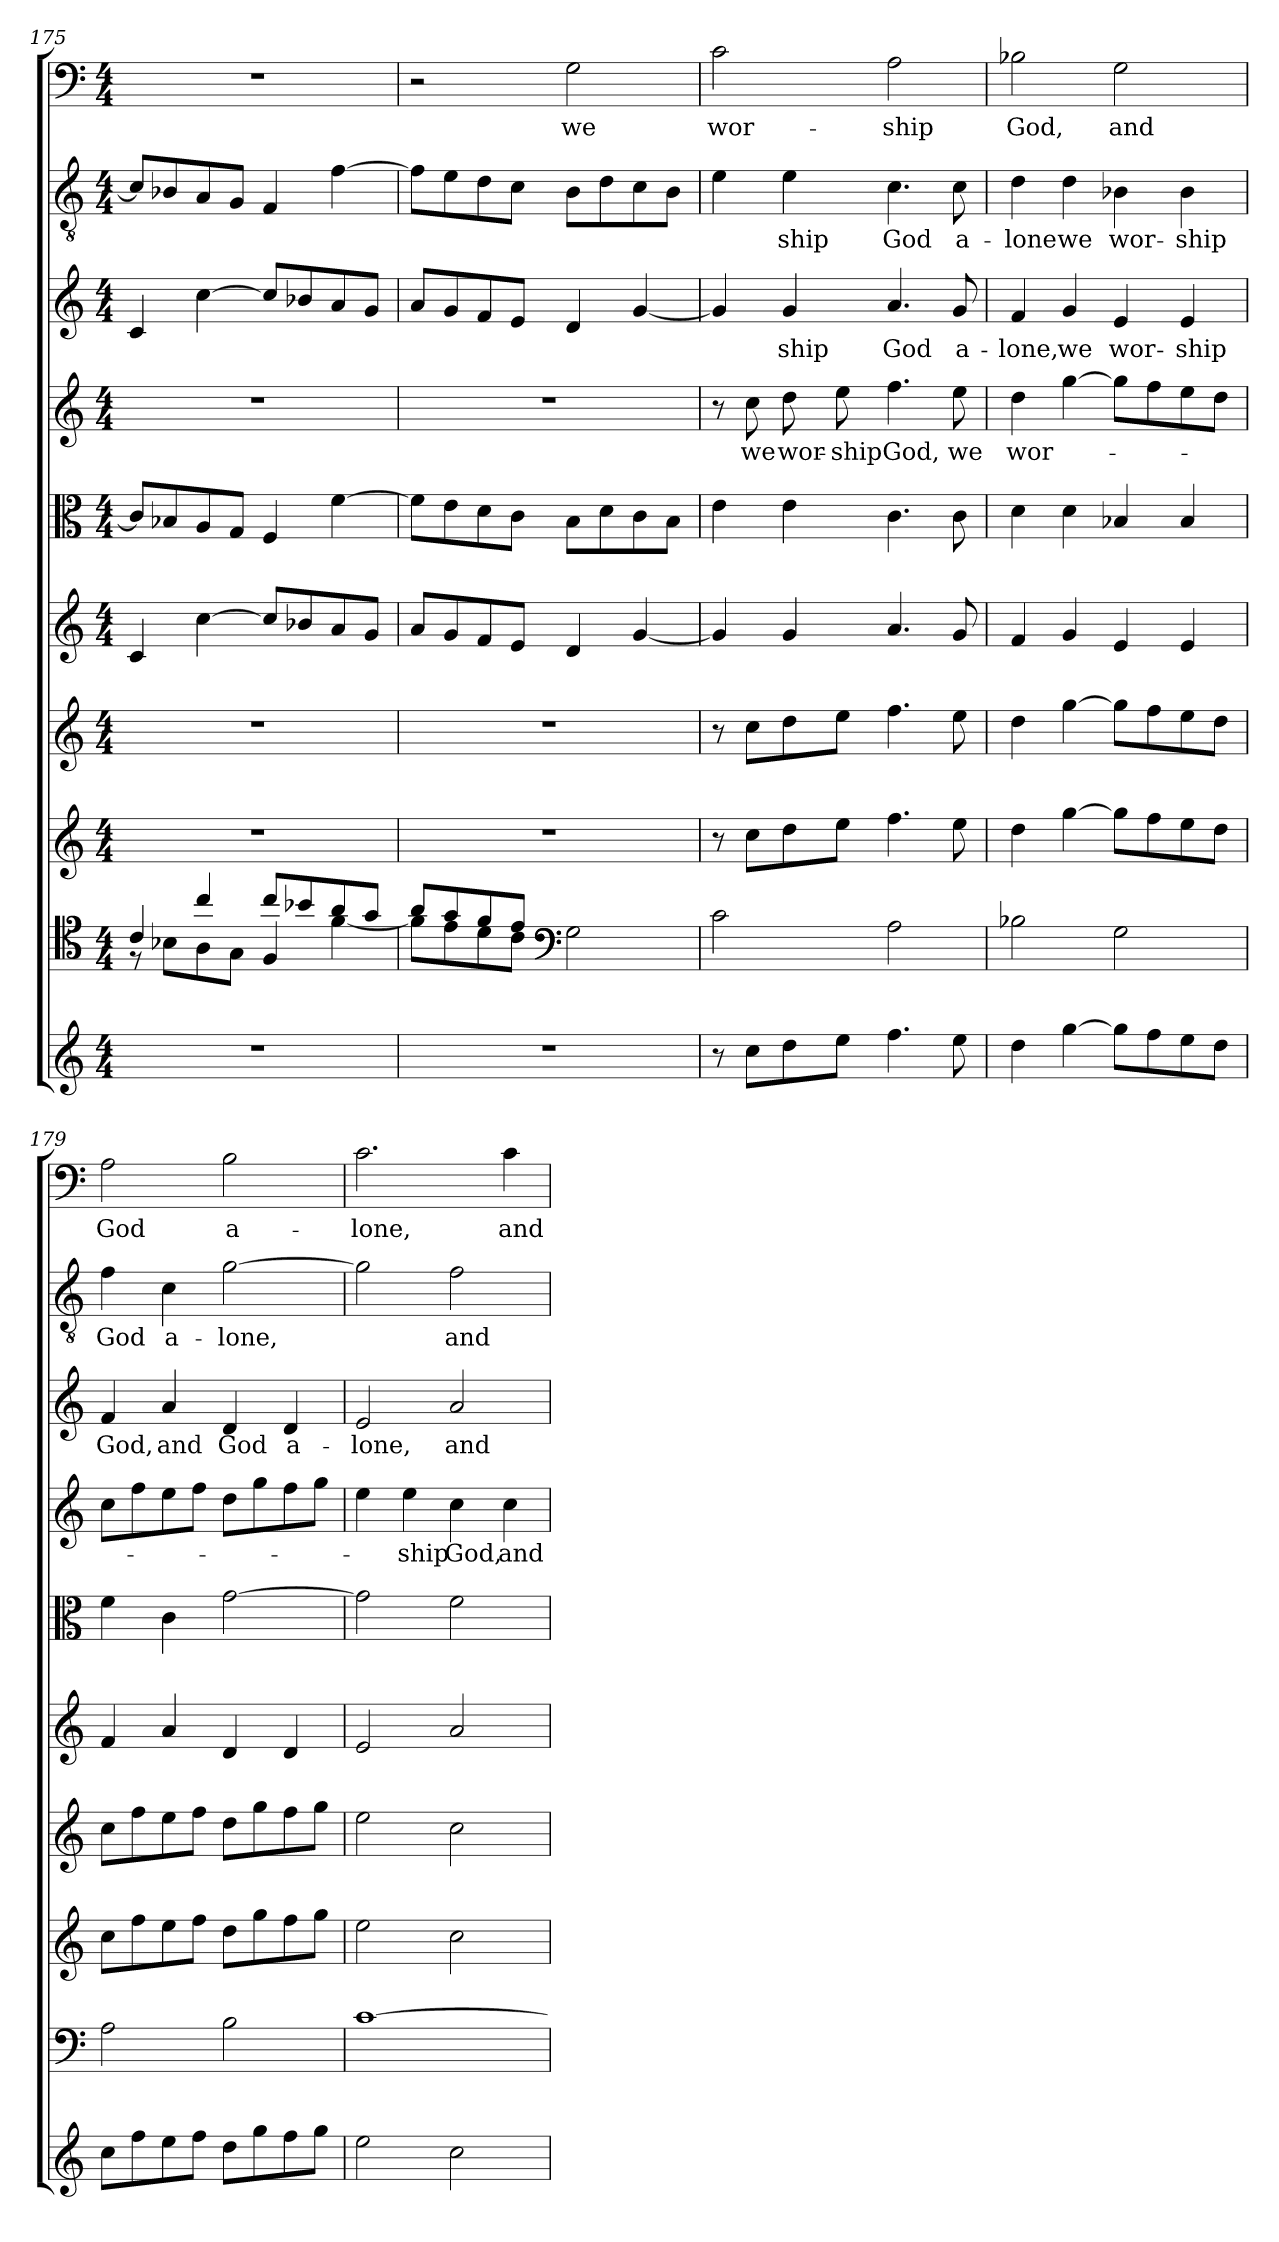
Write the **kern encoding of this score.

**kern	**kern	**kern	**kern	**kern	**kern	**kern	**text	**kern	**text	**kern	**text	**kern	**text
*part10	*part9	*part8	*part7	*part6	*part5	*part4	*part4	*part3	*part3	*part2	*part2	*part1	*part1
*staff10	*staff9	*staff8	*staff7	*staff6	*staff5	*staff4	*staff4	*staff3	*staff3	*staff2	*staff2	*staff1	*staff1
*clefG2	*clefC4	*clefG2	*clefG2	*clefG2	*clefC3	*clefG2	*	*clefG2	*	*clefGv2	*	*clefF4	*
*k[]	*k[]	*k[]	*k[]	*k[]	*k[]	*k[]	*	*k[]	*	*k[]	*	*k[]	*
*C:	*C:	*C:	*C:	*C:	*C:	*C:	*	*C:	*	*C:	*	*C:	*
*M4/4	*M4/4	*M4/4	*M4/4	*M4/4	*M4/4	*M4/4	*	*M4/4	*	*M4/4	*	*M4/4	*
=175	=175	=175	=175	=175	=175	=175	=175	=175	=175	=175	=175	=175	=175
*	*^	*	*	*	*	*	*	*	*	*	*	*	*
1r	4c/	8r	1r	1r	4c/	8c/L]	1r	.	4c/	.	8c/L]	.	1r	.
.	.	8B-X\L	.	.	.	8B-X/	.	.	.	.	8B-X/	.	.	.
.	4cc/	8A\	.	.	[4cc\	8A/	.	.	[4cc\	.	8A/	.	.	.
.	.	8G\J	.	.	.	8G/J	.	.	.	.	8G/J	.	.	.
.	8cc/L	4F/	.	.	8cc/L]	4F/	.	.	8cc/L]	.	4F/	.	.	.
.	8b-X/	.	.	.	8b-X/	.	.	.	8b-X/	.	.	.	.	.
.	8a/	[4f\	.	.	8a/	[4f\	.	.	8a/	.	[4f\	.	.	.
.	8g/J	.	.	.	8g/J	.	.	.	8g/J	.	.	.	.	.
=176	=176	=176	=176	=176	=176	=176	=176	=176	=176	=176	=176	=176	=176	=176
1r	8a/L	8f\L]	1r	1r	8a/L	8f\L]	1r	.	8a/L	.	8f\L]	.	2r	.
.	8g/	8e\	.	.	8g/	8e\	.	.	8g/	.	8e\	.	.	.
.	8f/	8d\	.	.	8f/	8d\	.	.	8f/	.	8d\	.	.	.
.	8e/J	8c\J	.	.	8e/J	8c\J	.	.	8e/J	.	8c\J	.	.	.
*	*clefF4	*	*	*	*	*	*	*	*	*	*	*	*	*
.	2ryy	2G\	.	.	4d/	8B\L	.	.	4d/	.	8B\L	.	2G\	we
.	.	.	.	.	.	8d\	.	.	.	.	8d\	.	.	.
.	.	.	.	.	[4g/	8c\	.	.	[4g/	.	8c\	.	.	.
.	.	.	.	.	.	8B\J	.	.	.	.	8B\J	.	.	.
*	*v	*v	*	*	*	*	*	*	*	*	*	*	*	*
=177	=177	=177	=177	=177	=177	=177	=177	=177	=177	=177	=177	=177	=177
8r	2c\	8r	8r	4g/]	4e\	8r	.	4g/]	.	4e\	.	2c\	wor-
8cc\L	.	8cc\L	8cc\L	.	.	8cc\	we	.	.	.	.	.	.
8dd\	.	8dd\	8dd\	4g/	4e\	8dd\	wor-	4g/	-ship	4e\	-ship	.	.
8ee\J	.	8ee\J	8ee\J	.	.	8ee\	-ship	.	.	.	.	.	.
4.ff\	2A\	4.ff\	4.ff\	4.a/	4.c\	4.ff\	God,	4.a/	God	4.c\	God	2A\	-ship
8ee\	.	8ee\	8ee\	8g/	8c\	8ee\	we	8g/	a-	8c\	a-	.	.
=178	=178	=178	=178	=178	=178	=178	=178	=178	=178	=178	=178	=178	=178
4dd\	2B-X\	4dd\	4dd\	4f/	4d\	4dd\	wor-	4f/	-lone,	4d\	-lone	2B-X\	God,
[4gg\	.	[4gg\	[4gg\	4g/	4d\	[4gg\	.	4g/	we	4d\	we	.	.
8gg\L]	2G\	8gg\L]	8gg\L]	4e/	4B-X/	8gg\L]	.	4e/	wor-	4B-X\	wor-	2G\	and
8ff\	.	8ff\	8ff\	.	.	8ff\	.	.	.	.	.	.	.
8ee\	.	8ee\	8ee\	4e/	4B-/	8ee\	.	4e/	-ship	4B-\	-ship	.	.
8dd\J	.	8dd\J	8dd\J	.	.	8dd\J	.	.	.	.	.	.	.
=179	=179	=179	=179	=179	=179	=179	=179	=179	=179	=179	=179	=179	=179
8cc\L	2A\	8cc\L	8cc\L	4f/	4f\	8cc\L	.	4f/	God,	4f\	God	2A\	God
8ff\	.	8ff\	8ff\	.	.	8ff\	.	.	.	.	.	.	.
8ee\	.	8ee\	8ee\	4a/	4c\	8ee\	.	4a/	and	4c\	a-	.	.
8ff\J	.	8ff\J	8ff\J	.	.	8ff\J	.	.	.	.	.	.	.
8dd\L	2B\	8dd\L	8dd\L	4d/	[2g\	8dd\L	.	4d/	God	[2g\	-lone,	2B\	a-
8gg\	.	8gg\	8gg\	.	.	8gg\	.	.	.	.	.	.	.
8ff\	.	8ff\	8ff\	4d/	.	8ff\	.	4d/	a-	.	.	.	.
8gg\J	.	8gg\J	8gg\J	.	.	8gg\J	.	.	.	.	.	.	.
=180	=180	=180	=180	=180	=180	=180	=180	=180	=180	=180	=180	=180	=180
2ee\	[1c\	2ee\	2ee\	2e/	2g\]	4ee\	.	2e/	-lone,	2g\]	.	2.c\	-lone,
.	.	.	.	.	.	4ee\	-ship	.	.	.	.	.	.
2cc\	.	2cc\	2cc\	2a/	2f\	4cc\	God,	2a/	and	2f\	and	.	.
.	.	.	.	.	.	4cc\	and	.	.	.	.	4c\	and
=	=	=	=	=	=	=	=	=	=	=	=	=	=
*-	*-	*-	*-	*-	*-	*-	*-	*-	*-	*-	*-	*-	*-
